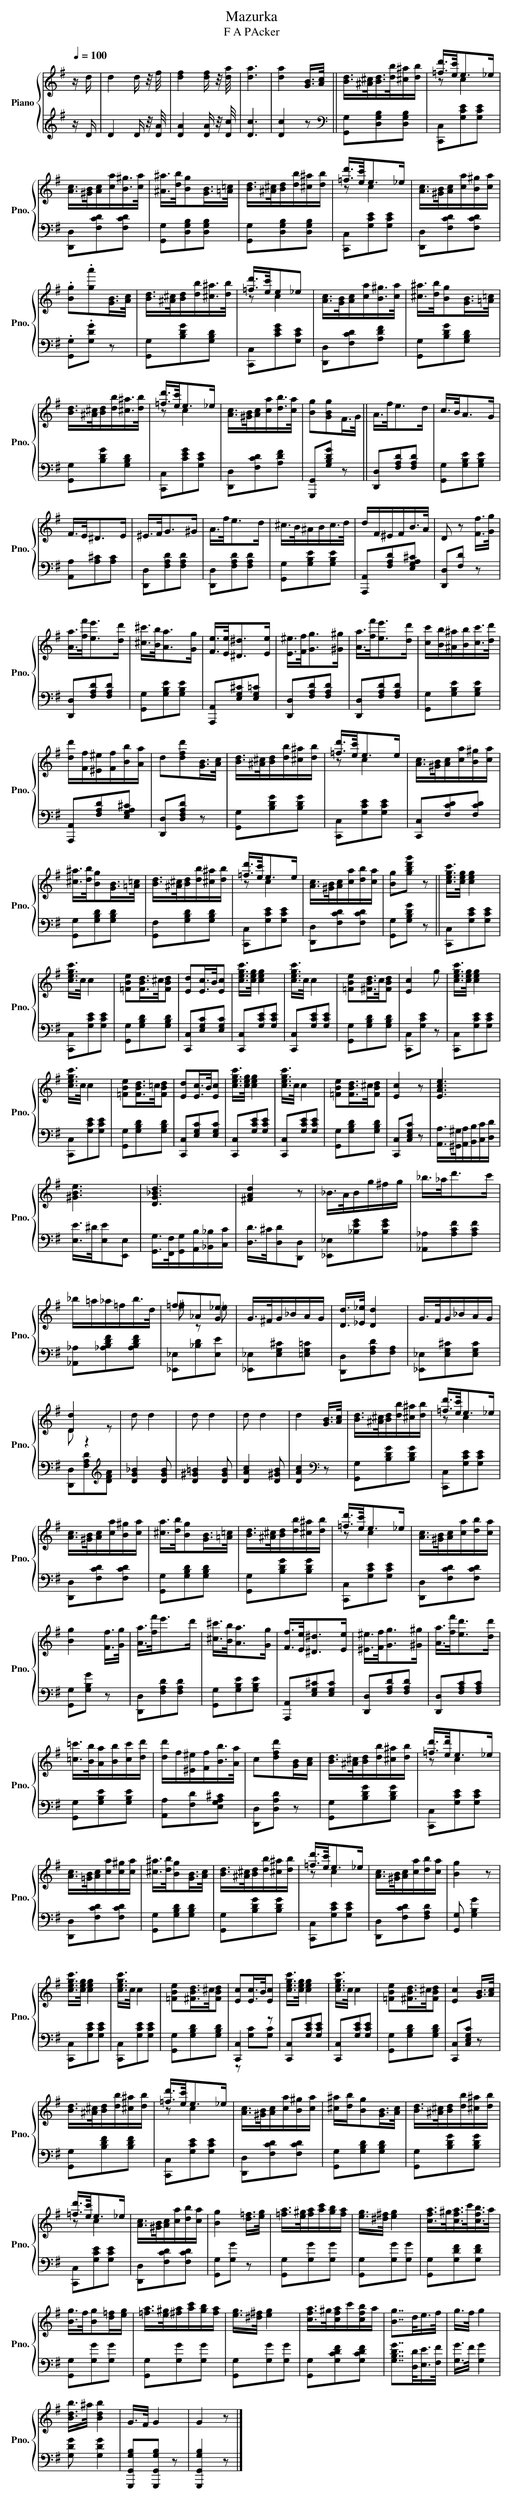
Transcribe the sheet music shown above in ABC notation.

X:1
T:Mazurka
T:F A PAcker
%%score { ( 1 2 ) | ( 3 4 ) }
L:1/8
M:Mazurka
Q: 1/4=100
K:G
V:1 treble nm="Piano" snm="Pno."
V:2 treble
V:3 treble
V:4 treble
V:1
z/ d/ | d2 d/ z/4 f/4 | [df]2 [df]/ z/4 [da]/4 | [da]3 | [da]2 [GB]/>[Ac]/ ||
[Bd]/>[^A^c]/[Bd]/>[db]/[^c^a]/[db]/ | [=fd']/>[ec']/e>_e |$ [Ac]/>[^GB]/[Ac]/[ca]/[B^g]/>[ca]/ |
[^A^a]/>[db]/[Bg][GB]/>[=A=c]/ | [Bd]/>[^A^c]/[Bd]/[db]/[^c^a]/[db]/ | [=fd']/>[ec']/e>_e |
[Ac]/>[^GB]/[Ac]/[ca]/[B^g]/[ca]/ |$ .[Bg].[ga'][GB]/>[Ac]/ |
[Bd]/>[^A^c]/[Bd]/[db]/[^c^a]/>[db]/ | [=fd']/>[ec']/e_e | [Ac]/>[GB]/[Ac]/[ca]/[B^g]/>[ca]/ |
[^c^a]/>[db]/[Bg][GB]/>[=A=c]/ |$ [Bd]/>[^A^c]/[Bd]/[db]/[^c^a]/>[db]/ | [=fd']/>[ec']/e>_e |
[Ac]/>[^GB]/[Ac]/[ca]/[db]/>[ca]/ | [Bg][GBg]F/>G/ || A/>f/e>d | c/>B/A>G |$ F/>E/^D>E |
^E/>F/G>^G | A/>f/e>d | ^c/>B/^A/B/c/>d/ | d/F/^E/F/B/>A/ | D z [Ff]/>[Gg]/ |$
[Aa]/>[ff']/[ee']>[dd'] | [^c^c']/>[Bb]/[Aa]>[Gg] | [Fe]/>[Ee]/[^D^d]>[Ee] |
[E^e]/>[Ff]/[Gg]>[^G^g] | [Aa]/>[ff']/[ee']>[dd'] | [cc']/[Bb]/[^A^a]/[Bb]/[cc']/>[dd']/ |$
[dd']/[Ff]/[^E^e]/[Ff]/[Bb]/[Aa]/ | d[dfd'][GB]/>[Ac]/ | [Bd]/>[^A^c]/[Bd]/[db]/[^c^a]/[db]/ |
[=fd']/>[ec']/e>e | [Ac]/>[^GB]/[Ac]/[ca]/[B^g]/[ca]/ |$ [^c^a]/>[db]/[Bg][GB]/>[=A=c]/ |
[Bd]/>[^A^c]/[Bd]/[db]/[^c^a]/[db]/ | [=fd']/>[ec']/e>e | [Ac]/>[^GB]/[Ac]/[ca]/[db]/[ca]/ |
[Bg][gbd'g'] z || [cegc']/>[ceg]/ [ceg]2 |$ [cegc']/>c/ c2 | [=FBe][FBd]/>^c/[FBd] |
[Ed][Ec]/>B/[Ec] | [cegc']/>[ceg]/ [ceg]2 | [cegc']/>c/ c2 | [=FBe][^FBd]/>c/[FBd] | [Ec]2 g |
[cegc']/>[ceg]/ [ceg]2 |$ [cegc']/>c/ c2 | [=FBe][FBd]/>=c/[FBd] | [Ed][Ec]/>B/[Ec] |
[cegc']/>[ceg]/ [ceg]2 | [cegc']/>c/ c2 | [=FBe][FBd]/>^c/[FBd] | [Ec]2 z | [EAce]3 |$ [^GBe]3 |
[DG_Bd]3 | [^FAd]2 z | _B/>A/B/g/^f/g/ | _b/>_a/d'>c' |$ _b/=a/_a/=f/b/>d/ | =f_A[G_e] |
G/>^F/G/_B/A/G/ | [Dd]/>[_E_e]/ [Dd]2 | G/>F/G/_B/A/G/ |$ [Dd]2 z | d d2 | d d2 | d d2 |
d2 [GB]/>[Ac]/ | [Bd]/>[^A^c]/[Bd]/[db]/[^c^a]/[db]/ | [=fd']/>[ec']/e>_e |$
[Ac]/>[^GB]/[Ac]/[ca]/[B^g]/[ca]/ | [^ca]/>[db]/[Bg][GB]/>[=A=c]/ |
[Bd]/>[^A^c]/[Bd]/[db]/[^c^a]/[db]/ | [=fd']/>[ec']/e>_e | [Ac]/>[^GB]/[Ac]/[ca]/[db]/[ca]/ |$
[Bg]2 [Ff]/>[Gg]/ | [Aa]/>[ff']/e'>d' | [^c^c']/>[Bb]/[Aa]>[Gg] | [Ff]/>[Ee]/[^D^d]>[Ee] |
[^E^e]/>[Ff]/[Gg]>[^G^g] | [Aa]/>[ff']/[ed']>[dd'] |$ [=c=c']/>[Bb]/[Aa]/[Bb]/[cc']/[dd']/ |
[dd']/f/[^E^e]/[Ff]/[Bb]/>[Aa]/ | c[dfd'][GB]/[Ac]/ | [Bd]/>[^A^c]/[Bd]/[db]/[^c^a]/[db]/ |
[=fd']/>[ed']/e>_e |$ [Ac]/>[=GB]/[Ac]/[ca]/[c^g]/[ca]/ | [^c^a]/>[db]/[Bg][GB]/>[Ac]/ |
[Bd]/>[^A^c]/[Bd]/[db]/[^c^a]/[db]/ | [=fd']/>[ec']/e>_e | [Ac]/>[^GB]/[Ac]/[ca]/[db]/[ca]/ |
[Bg]2 z |$ [cegc']/>[ceg]/ [ceg]2 | [cegc']/>c/ c2 | [=FBe][^FBd]/>^c/[FBd] | [Ec][Ec]/>B/[Ec] |
[cegc']/>[ceg]/ [ceg]2 | [cegc']/>c/ c2 | [=FBe][^FBd]/>^c/[FBd] | [Ec]2 [GB]/>[Ac]/ |$
[Bd]/>[^A^c]/[Bd]/[db]/[^c^a]/[db]/ | [=fd']/>[ec']/e>_e | [Ac]/>[^GB]/[Ac]/[ca]/[B^g]/[ca]/ |
[^c^a]/[db]/[Bg][GB]/>[Ac]/ | [Bd]/>[^A^c]/[Bd]/[db]/[^c^a]/[db]/ |$ [=fd']/>[ec']/e>_e |
[Ac]/>[^GB]/[Ac]/[ca]/[db]/[ca]/ | [Bg]2 [d=f]/>[eg]/ | [=fa]/>[e^g]/[fa]/[ac']/[gb]/[fa]/ |
[eg]/>[^d^f]/ [eg]2 | [cfa]/>^g/[cfa]/>c'/[cfb]/>a/ |$ [Bg]/>f/[Bg][d=f]/[eg]/ |
[=fa]/>[e^g]/[^fa]/[ac']/[gb]/[fa]/ | [eg]/>[^d^f]/ [eg]2 | [cfa]/>^g/[cfa]/c'/[cfb]/a/ |
[Bg]7/4d/<e/f/4 | g/>f/ g2 |$ [Bdb]/>^a/ [Bdb]2 | G/>F/ G2 | G2 z |]
V:2
x | x3 | x3 | x3 | x3 || x3 | z c2 |$ x3 | x3 | x3 | z c2 | x3 |$ x3 | x3 | z c2 | x3 | x3 |$ x3 |
z c2 | x3 | x3 || x3 | x3 |$ x3 | x3 | x3 | x3 | x3 | x3 |$ x3 | x3 | x3 | x3 | x3 | x3 |$ x3 |
x3 | x3 | z c2 | x3 |$ x3 | x3 | z c2 | x3 | x3 || x3 |$ x3 | x3 | x3 | x3 | x3 | x3 | x3 | x3 |$
x3 | x3 | x3 | x3 | x3 | x3 | x3 | x3 |$ x3 | x3 | x3 | x3 | x3 |$ x3 | ^f z =e | x3 | x3 | x3 |$
D z2 | x3 | x3 | x3 | x3 | x3 | z c2 |$ x3 | x3 | x3 | z c2 | x3 |$ x3 | x3 | x3 | x3 | x3 | x3 |$
x3 | x3 | x3 | x3 | z c2 |$ x3 | x3 | x3 | z c2 | x3 | x3 |$ x3 | x3 | x3 | x3 | x3 | x3 | x3 |
x3 |$ x3 | z c2 | x3 | x3 | x3 |$ z c2 | x3 | x3 | x3 | x3 | x3 |$ x3 | x3 | x3 | x3 | x3 | x3 |$
x3 | x3 | x3 |]
V:3
z/ D/ | D2 D/ z/4 [DA]/4 | [DA]2 [DA]/ z/4 [Dc]/4 | [Dc]3 | [Dc]2 z ||
[K:bass] [G,,G,][D,G,B,][D,G,B,] | [C,,C,][G,CE][G,CE] |$ [D,,D,][F,CD][F,CD] |
[G,,G,][D,G,B,][D,G,B,] | [G,,G,][D,G,B,][D,G,B,] | [C,,C,][G,CE][G,CE] | [D,,D,][F,CD][F,CD] |$
.[G,,G,].[G,DG] z | [G,,G,][B,DG][G,B,D] | [C,,C,][CEG][G,CE] | [D,,D,][F,CD][A,DF] |
[G,,G,][B,DG][G,B,D] |$ [G,,G,][B,DG][G,B,D] | [C,,C,][CEG][G,CE] | [D,,D,][F,CD][A,DF] |
[G,,,G,,][G,B,DG] z || [D,,D,][F,A,D][F,A,D] | [G,,G,][G,B,E][G,B,E] |$ [A,,A,][A,^C][A,C] |
[D,,D,][F,A,D][F,A,D] | [D,,D,][F,A,D][F,A,D] | [G,,G,][G,B,E][G,B,E] |
[A,,,A,,][F,A,D][E,G,A,^C] | [D,,D,][F,D] z |$ [D,,D,][F,A,D][F,A,D] | [G,,G,][G,B,E][G,B,E] |
[A,,,A,,][E,G,^C][E,G,=C] | [D,,D,][F,A,D][F,A,D] | [D,,D,][F,A,D][F,A,D] |
[G,,G,][G,B,E][G,B,E] |$ [A,,,A,,][F,A,D][E,G,A,^C] | [D,,D,][D,F,A,D] z | [G,,G,][B,DG][B,DG] |
[C,,C,][G,CE][G,CE] | [C,,C,][F,CD][F,CD] |$ [G,,G,][G,B,D][G,B,D] | [G,,F,][G,B,D][G,B,D] |
[C,,C,][G,CE][G,CE] | [D,,D,][F,CD][F,CD] | [G,,G,][G,B,DG] z || [C,,C,][G,CE][G,CE] |$
[C,,C,][G,CE][G,CE] | [G,,G,][G,B,D][G,B,D] | [C,,C,][E,G,C][E,G,C] | [C,,C,][G,CE][G,CE] |
[C,,C,][G,CE][G,CE] | [G,,G,][G,B,D][G,B,D] | [C,,C,][G,CE] z | [C,,C,][G,CE][G,CE] |$
[C,,C,][G,CE][G,CE] | [G,,G,][G,B,D][G,B,D] | [C,,C,][E,G,C][E,G,C] | [C,,C,][G,CE][G,CE] |
[C,,C,][G,CE][G,CE] | [G,,G,][G,B,D][G,B,D] | [C,,C,][C,E,G,C] z |
[A,,A,]/>[^G,,^G,]/[A,,A,]/[B,,B,]/[C,C]/[D,D]/ |$ [E,E]/>^D/[E,E][E,,E,] |
[G,,G,]/>[F,,F,]/[G,,G,]/[A,,B,]/[_B,,_B,]/[C,C]/ | [D,D]/>^C/[D,D][D,,D,] |
[_E,,_E,][_B,EG][B,EG] | [_A,,_A,][A,CF][A,CF] |$ [_A,,_A,][_A,B,DF][A,B,DF] |
[_E,,_E,][_B,D][E,E] | [_E,,_E,][E,G,^C][=E,G,=C] | [D,,D,][F,A,D][F,A,] |
[_E,,_E,][E,G,^C][E,G,C] |$ [D,,D,][F,A,D][K:treble][DFA] | [DG_B]2 [DGB] | [D^G=B]2 [DGB] |
[DAc]2 [D^GB] | [DAc]2[K:bass] z | [G,,G,][B,DG][B,DG] | [C,,C,][G,CE][G,CE] |$
[D,,D,][F,CD][F,CD] | [G,,G,][G,B,D][G,B,D] | [G,,G,][B,DG][B,DG] | [C,,C,][G,CE][G,CE] |
[D,,D,][F,CD][F,CD] |$ [G,,G,][G,B,G] z | [D,,D,][F,A,D][F,A,D] | [G,,G,][G,B,E][G,B,E] |
[A,,,A,,][E,G,^C][E,G,C] | [D,,D,][F,A,D][F,A,D] | [D,,D,][F,A,C][F,A,C] |$
[G,,G,][G,B,E][G,B,E] | [A,,A,][F,D][E,G,A,^C] | [D,,D,][D,A,D] z | [G,,G,][B,DG][B,DG] |
[C,,C,][G,CE][G,CE] |$ [D,,D,][F,CD][F,CD] | [G,,G,][G,B,D][G,B,D] | [G,,G,][B,DG][B,DG] |
[C,,C,][G,CE][G,CE] | [D,,D,][F,CD][F,A,D] | [G,,G,] [G,B,G]2 |$ [C,,C,][G,CE][G,CE] |
[C,,C,][G,CE][G,CE] | [G,,G,][G,B,D][G,B,D] | [C,,C,]2 z | [C,,C,][G,CE][G,CE] |
[C,,C,][G,CE][G,CE] | [G,,G,][G,B,D][G,B,D] | [C,,C,][C,E,G,C] z |$ [G,,G,][B,DF][B,DF] |
[C,,C,][G,CE][G,CE] | [D,,D,][F,CD][F,CD] | [G,,G,][G,B,D][G,B,D] | [G,,G,][B,DG][B,DG] |$
[C,,C,][G,CE][G,CE] | [D,,D,][F,CD][F,CD] | [G,,G,][G,G] z | [G,,G,][G,G][G,G] |
[G,,G,][G,G][G,G] | [G,,G,][G,DF][G,DF] |$ [G,,G,][G,G][G,G] | [G,,G,][G,G][G,G] |
[G,,G,][G,G][G,G] | [G,,G,][G,CDF][G,CDF] | [G,B,DG]7/4[D,D]/<[E,E]/[F,F]/4 | [G,G]/>F/ [G,G]2 |$
[G,DG] [G,DG]2 | [G,,,G,,G,B,][G,,,G,,G,B,] z | [G,,,G,,G,B,]2 z |]
V:4
x | x3 | x3 | x3 | x3 ||[K:bass] x3 | x3 |$ x3 | x3 | x3 | x3 | x3 |$ x3 | x3 | x3 | x3 | x3 |$
x3 | x3 | x3 | x3 || x3 | x3 |$ x3 | x3 | x3 | x3 | x3 | x3 |$ x3 | x3 | x3 | x3 | x3 | x3 |$ x3 |
x3 | x3 | x3 | x3 |$ x3 | x3 | x3 | x3 | x3 || x3 |$ x3 | x3 | x3 | x3 | x3 | x3 | x3 | x3 |$ x3 |
x3 | x3 | x3 | x3 | x3 | x3 | x3 |$ x3 | x3 | x3 | x3 | x3 |$ x3 | x3 | x3 | x3 | x3 |$
x2[K:treble] x | x3 | x3 | x3 | x2[K:bass] x | x3 | x3 |$ x3 | x3 | x3 | x3 | x3 |$ x3 | x3 | x3 |
x3 | x3 | x3 |$ x3 | x3 | x3 | x3 | x3 |$ x3 | x3 | x3 | x3 | x3 | x3 |$ x3 | x3 | x3 |
z [G,C][G,C] | x3 | x3 | x3 | x3 |$ x3 | x3 | x3 | x3 | x3 |$ x3 | x3 | x3 | x3 | x3 | x3 |$ x3 |
x3 | x3 | x3 | x3 | x3 |$ x3 | x3 | x3 |]
